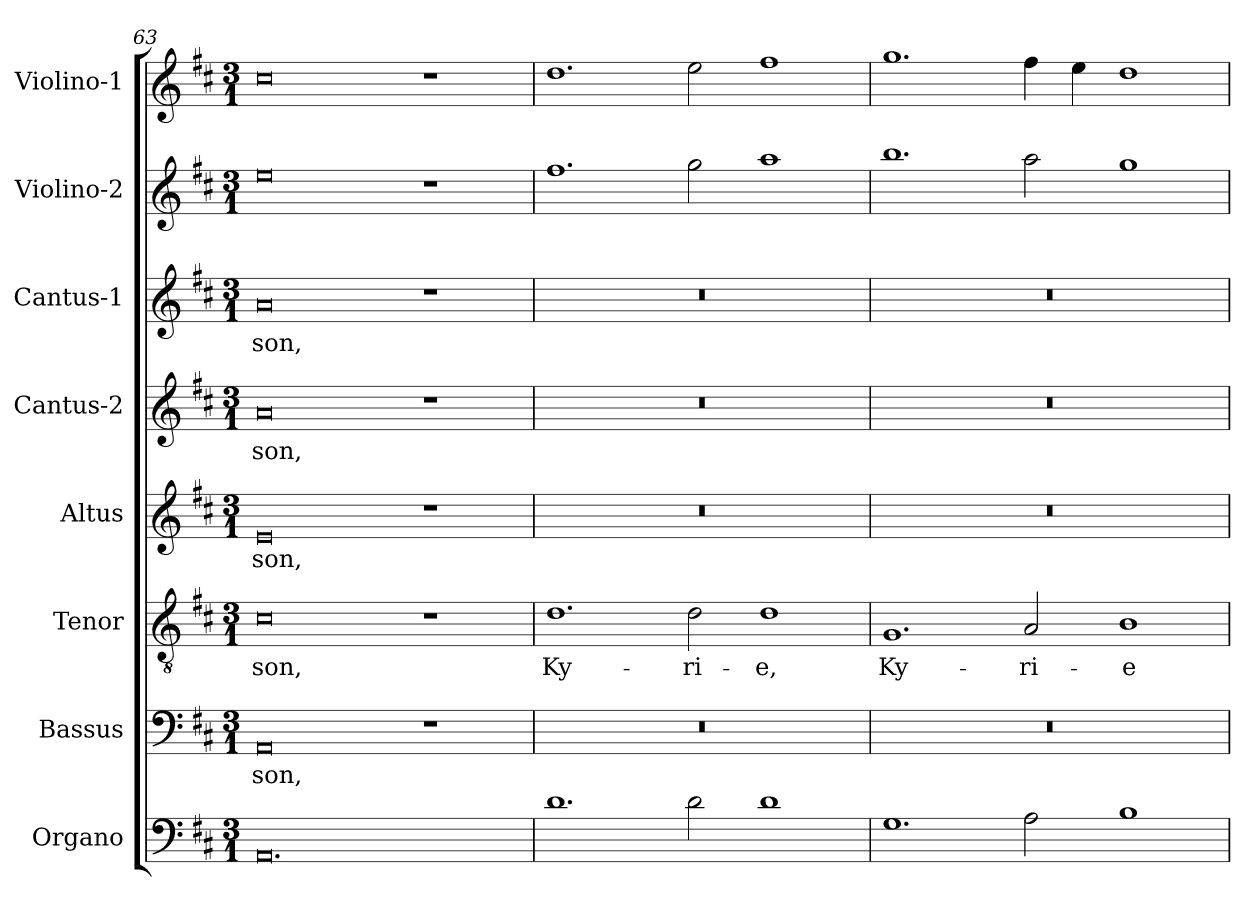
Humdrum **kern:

**kern	**kern	**text	**kern	**text	**kern	**text	**kern	**text	**kern	**text	**kern	**kern
*part8	*part7	*part7	*part6	*part6	*part5	*part5	*part4	*part4	*part3	*part3	*part2	*part1
*staff8	*staff7	*staff7	*staff6	*staff6	*staff5	*staff5	*staff4	*staff4	*staff3	*staff3	*staff2	*staff1
*I"Organo	*I"Bassus	*	*I"Tenor	*	*I"Altus	*	*I"Cantus-2	*	*I"Cantus-1	*	*I"Violino-2	*I"Violino-1
*I'Og	*I'B	*	*I'T	*	*I'A	*	*I'C2	*	*I'C1	*	*I'V2	*I'V1
*clefF4	*clefF4	*	*clefGv2	*	*clefG2	*	*clefG2	*	*clefG2	*	*clefG2	*clefG2
*k[f#c#]	*k[f#c#]	*	*k[f#c#]	*	*k[f#c#]	*	*k[f#c#]	*	*k[f#c#]	*	*k[f#c#]	*k[f#c#]
*D:	*D:	*	*D:	*	*D:	*	*D:	*	*D:	*	*D:	*D:
*M3/1	*M3/1	*	*M3/1	*	*M3/1	*	*M3/1	*	*M3/1	*	*M3/1	*M3/1
=63	=63	=63	=63	=63	=63	=63	=63	=63	=63	=63	=63	=63
!	!	!LO:LY:b	!	!	!	!	!	!	!	!	!	!
!	!	!	!	!LO:LY:b	!	!	!	!	!	!	!	!
!	!	!	!	!	!	!LO:LY:b	!	!	!	!	!	!
!	!	!	!	!	!	!	!	!LO:LY:b	!	!	!	!
!	!	!	!	!	!	!	!	!	!	!LO:LY:b	!	!
0.AA	0AA	-son,	0c#	-son,	0e	-son,	0a	-son,	0a	-son,	0ee	0cc#
.	1r	.	1r	.	1r	.	1r	.	1r	.	1r	1r
=64	=64	=64	=64	=64	=64	=64	=64	=64	=64	=64	=64	=64
!	!	!	!	!LO:LY:b	!	!	!	!	!	!	!	!
1.d	0.r	.	1.d	Ky-	0.r	.	0.r	.	0.r	.	1.ff#	1.dd
!	!	!	!	!LO:LY:b	!	!	!	!	!	!	!	!
2d\	.	.	2d\	-ri-	.	.	.	.	.	.	2gg\	2ee\
!	!	!	!	!LO:LY:b	!	!	!	!	!	!	!	!
1d	.	.	1d	-e,	.	.	.	.	.	.	1aa	1ff#
!!LO:PB:g=z
=65	=65	=65	=65	=65	=65	=65	=65	=65	=65	=65	=65	=65
!	!	!	!	!LO:LY:b	!	!	!	!	!	!	!	!
1.G	0.r	.	1.G	Ky-	0.r	.	0.r	.	0.r	.	1.bb	1.gg
!	!	!	!	!LO:LY:b	!	!	!	!	!	!	!	!
2A\	.	.	2A/	-ri-	.	.	.	.	.	.	2aa\	4ff#\
.	.	.	.	.	.	.	.	.	.	.	.	4ee\
!	!	!	!	!LO:LY:b	!	!	!	!	!	!	!	!
1B	.	.	1B	-e	.	.	.	.	.	.	1gg	1dd
=	=	=	=	=	=	=	=	=	=	=	=	=
*-	*-	*-	*-	*-	*-	*-	*-	*-	*-	*-	*-	*-
